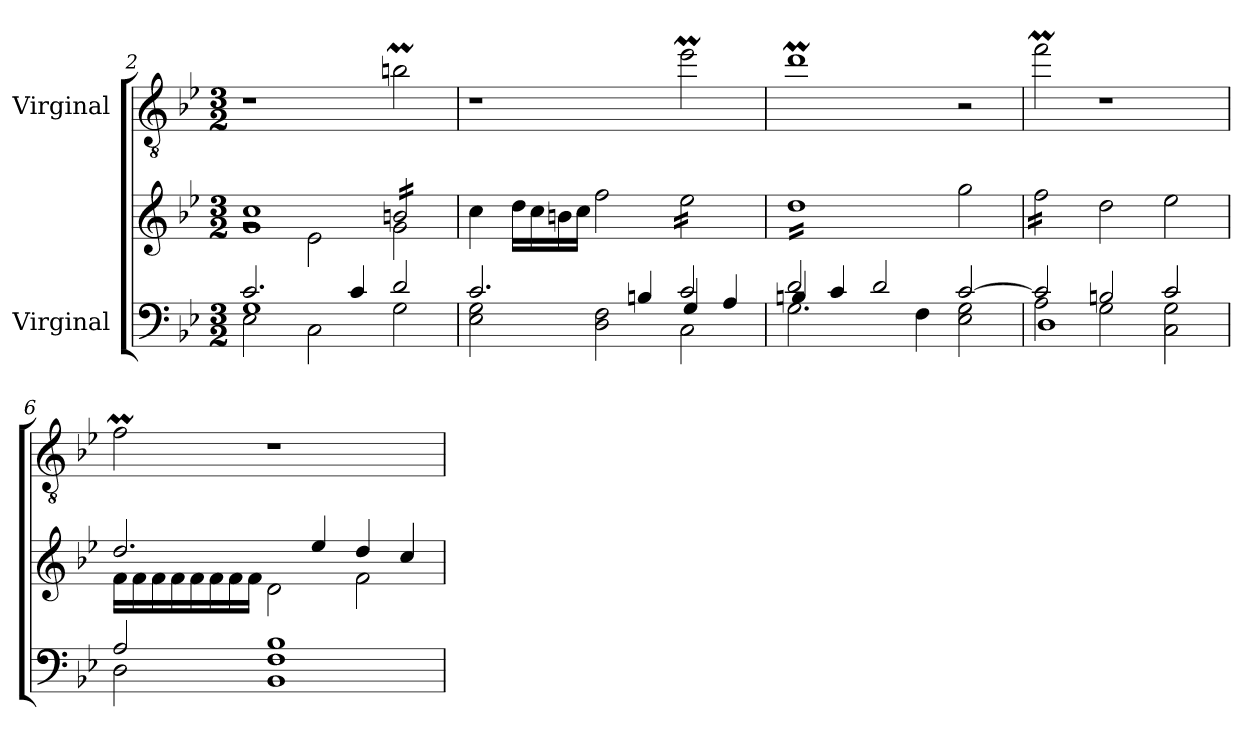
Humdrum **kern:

**kern	**kern	**kern
*part2	*part2	*part1
*staff3	*staff2	*staff1
*I"Virginal	*	*I"Virginal
*clefF4	*clefG2	*clefGv2
*k[b-e-]	*k[b-e-]	*k[b-e-]
*M3/2	*M3/2	*M3/2
=2	=2	=2
*^	*^	*
*	*^	*	*	*
2.c/	2E-\	1G	1g 1cc	2rg	1r
.	2C\	.	.	2e-\	.
4c/	.	.	.	.	.
*	*	*	*tremolo	*	*
2d/	2G\	2ryy	16bn/LL	2g\	2bnm\
.	.	.	16bn/	.	.
.	.	.	16bn/	.	.
.	.	.	16bn/	.	.
.	.	.	16bn/	.	.
.	.	.	16bn/	.	.
.	.	.	16bn/	.	.
.	.	.	16bn/JJ	.	.
*	*	*	*Xtremolo	*	*
*	*	*	*v	*v	*
=3	=3	=3	=3	=3
2.c/	2E-\ 2G\	1ryy	4cc\	1r
.	.	.	16dd\LL	.
.	.	.	16cc\	.
.	.	.	16bn\	.
.	.	.	16cc\JJ	.
.	2D\ 2F\	.	2ff\	.
4Bn/	.	.	.	.
*	*	*	*tremolo	*
2c/	2C\	4G/	16ee-\LL	2ee-M\
.	.	.	16ee-\	.
.	.	.	16ee-\	.
.	.	.	16ee-\	.
.	.	4A/	16ee-\	.
.	.	.	16ee-\	.
.	.	.	16ee-\	.
.	.	.	16ee-\JJ	.
=4	=4	=4	=4	=4
2d/	2.G\	4Bn/	16ddLL	1ddm
.	.	.	16dd	.
.	.	.	16dd	.
.	.	.	16dd	.
.	.	4c/	16dd	.
.	.	.	16dd	.
.	.	.	16dd	.
.	.	.	16dd	.
2d/	.	1ryy	16dd	.
.	.	.	16dd	.
.	.	.	16dd	.
.	.	.	16dd	.
.	4F\	.	16dd	.
.	.	.	16dd	.
.	.	.	16dd	.
.	.	.	16ddJJ	.
*	*	*	*Xtremolo	*
[2c/	2E-\ 2G\	.	2gg\	2r
!!LO:LB:g=z
=5	=5	=5	=5	=5
*	*	*	*tremolo	*
2c/]	2A\	1D	16ff\LL	2ffM\
.	.	.	16ff\	.
.	.	.	16ff\	.
.	.	.	16ff\	.
.	.	.	16ff\	.
.	.	.	16ff\	.
.	.	.	16ff\	.
.	.	.	16ff\JJ	.
*	*	*	*Xtremolo	*
2Bn/	2G\	.	2dd\	1r
2c/	2C\ 2G\	2ryy	2ee-\	.
*	*v	*v	*	*
=6	=6	=6	=6
*	*	*^	*
*	*	*tremolo	*	*
2A/	2D\	2.dd/	16f\LL	2fM\
.	.	.	16f\	.
.	.	.	16f\	.
.	.	.	16f\	.
.	.	.	16f\	.
.	.	.	16f\	.
.	.	.	16f\	.
.	.	.	16f\JJ	.
*	*	*Xtremolo	*	*
1BB- 1F 1B-	1ryy	.	2d\	1r
.	.	4ee-/	.	.
.	.	4dd/	2f\	.
.	.	4cc/	.	.
*v	*v	*	*	*
*	*v	*v	*
=	=	=
*-	*-	*-
